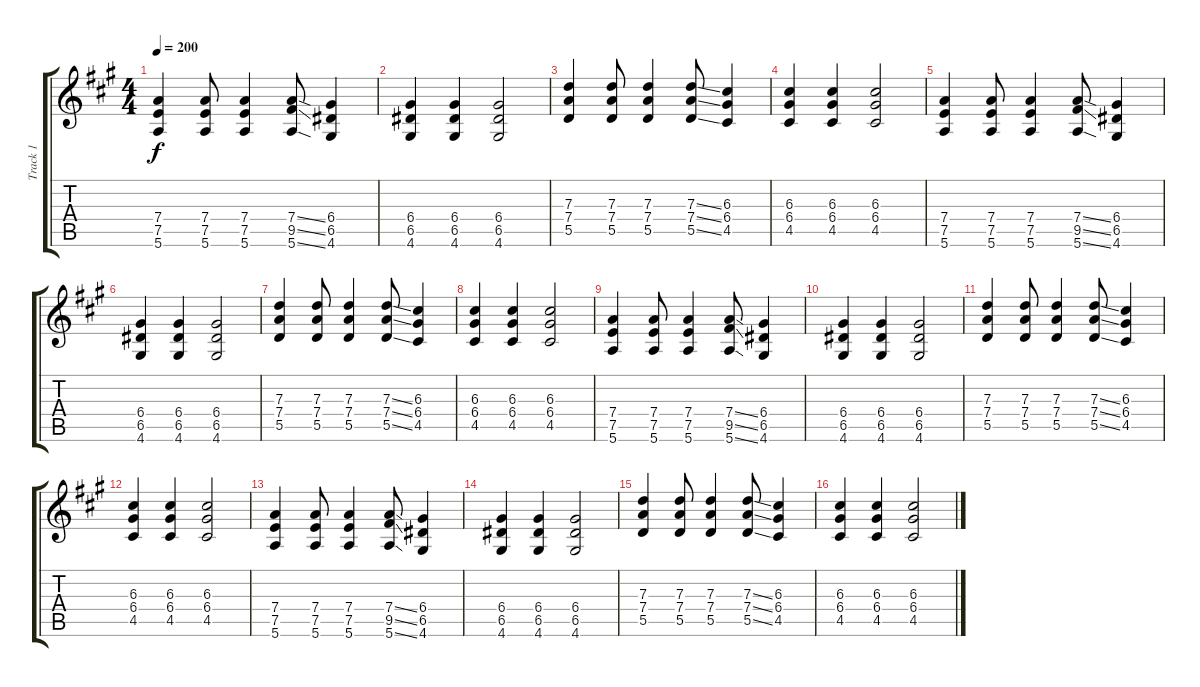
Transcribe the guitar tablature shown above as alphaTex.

\track ("Track 1" "Track 1") {instrument distortionguitar}
\staff {score tabs}
\tuning (E4 B3 G3 D3 A2 E2) {hide}
\ts (4 4)
\tempo 200
\clef g2
\ks a
(7.4 7.5 5.6).4{dy f} (7.4 7.5 5.6).8 (7.4 7.5 5.6).4 (7.4{ss} 9.5{ss} 5.6{ss}).8 (6.4 6.5 4.6).4 |
(6.4 6.5 4.6).4 (6.4 6.5 4.6).4 (6.4 6.5 4.6).2 |
(7.3 7.4 5.5).4 (7.3 7.4 5.5).8 (7.3 7.4 5.5).4 (7.3{ss} 7.4{ss} 5.5{ss}).8 (6.3 6.4 4.5).4 |
(6.3 6.4 4.5).4 (6.3 6.4 4.5).4 (6.3 6.4 4.5).2 |
(7.4 7.5 5.6).4 (7.4 7.5 5.6).8 (7.4 7.5 5.6).4 (7.4{ss} 9.5{ss} 5.6{ss}).8 (6.4 6.5 4.6).4 |
(6.4 6.5 4.6).4 (6.4 6.5 4.6).4 (6.4 6.5 4.6).2 |
(7.3 7.4 5.5).4 (7.3 7.4 5.5).8 (7.3 7.4 5.5).4 (7.3{ss} 7.4{ss} 5.5{ss}).8 (6.3 6.4 4.5).4 |
(6.3 6.4 4.5).4 (6.3 6.4 4.5).4 (6.3 6.4 4.5).2 |
(7.4 7.5 5.6).4 (7.4 7.5 5.6).8 (7.4 7.5 5.6).4 (7.4{ss} 9.5{ss} 5.6{ss}).8 (6.4 6.5 4.6).4 |
(6.4 6.5 4.6).4 (6.4 6.5 4.6).4 (6.4 6.5 4.6).2 |
(7.3 7.4 5.5).4 (7.3 7.4 5.5).8 (7.3 7.4 5.5).4 (7.3{ss} 7.4{ss} 5.5{ss}).8 (6.3 6.4 4.5).4 |
(6.3 6.4 4.5).4 (6.3 6.4 4.5).4 (6.3 6.4 4.5).2 |
(7.4 7.5 5.6).4 (7.4 7.5 5.6).8 (7.4 7.5 5.6).4 (7.4{ss} 9.5{ss} 5.6{ss}).8 (6.4 6.5 4.6).4 |
(6.4 6.5 4.6).4 (6.4 6.5 4.6).4 (6.4 6.5 4.6).2 |
(7.3 7.4 5.5).4 (7.3 7.4 5.5).8 (7.3 7.4 5.5).4 (7.3{ss} 7.4{ss} 5.5{ss}).8 (6.3 6.4 4.5).4 |
(6.3 6.4 4.5).4 (6.3 6.4 4.5).4 (6.3 6.4 4.5).2
